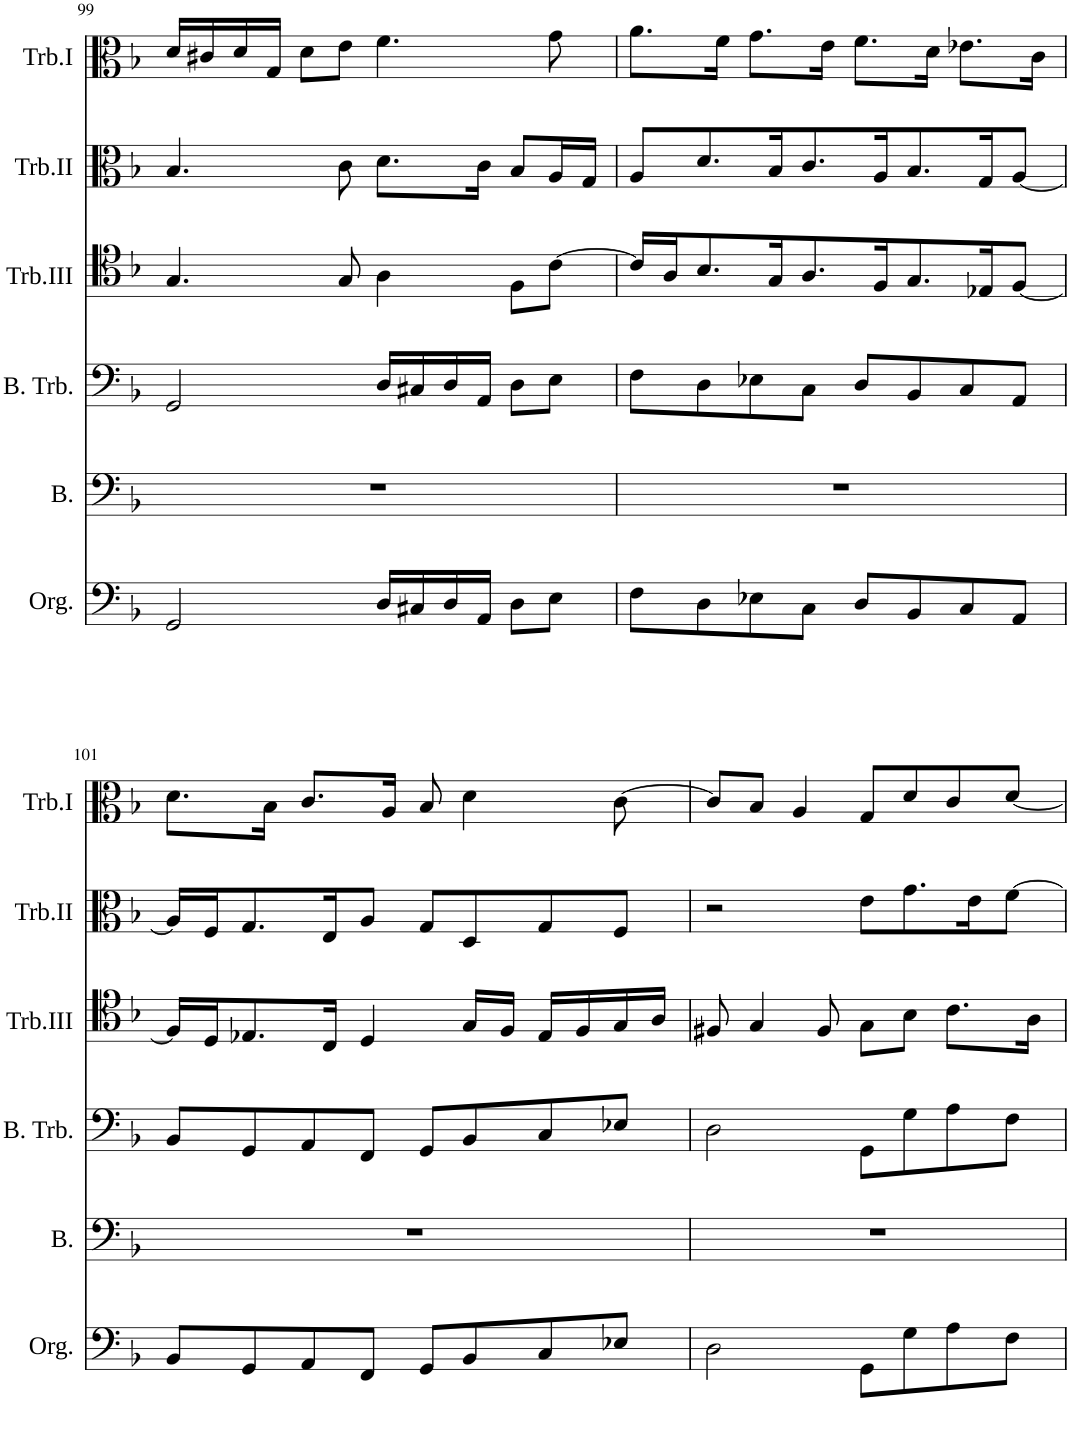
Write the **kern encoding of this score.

**kern	**kern	**kern	**kern	**kern	**kern
*part6	*part5	*part4	*part3	*part2	*part1
*staff6	*staff5	*staff4	*staff3	*staff2	*staff1
*I"Organ	*I"Bass	*I"Bass Trombone	*I"Trombone III	*I"Trombone II	*I"Trombone I
*I'Org.	*I'B.	*I'B. Trb.	*I'Trb.III	*I'Trb.II	*I'Trb.I
!!LO:PB:g=z
*clefF4	*clefF4	*clefF4	*clefC4	*clefC3	*clefC3
*k[b-]	*k[b-]	*k[b-]	*k[b-]	*k[b-]	*k[b-]
*M4/4	*M4/4	*M4/4	*M4/4	*M4/4	*M4/4
*met(c)	*met(c)	*met(c)	*met(c)	*met(c)	*met(c)
=99	=99	=99	=99	=99	=99
2GG/	1r	2GG/	4.G/	4.B-/	16d/LL
.	.	.	.	.	16c#X/
.	.	.	.	.	16d/
.	.	.	.	.	16G/JJ
.	.	.	.	.	8d\L
.	.	.	8G/	8c\	8e\J
16D/LL	.	16D/LL	4A\	8.d\L	4.f\
16C#X/	.	16C#X/	.	.	.
16D/	.	16D/	.	.	.
16AA/JJ	.	16AA/JJ	.	16c\Jk	.
8D\L	.	8D\L	8F\L	8B-/L	.
8E\J	.	8E\J	[8c\J	16A/L	8g\
.	.	.	.	16G/JJ	.
=100	=100	=100	=100	=100	=100
8F\L	1r	8F\L	16c/LL]	8A/L	8.a\L
.	.	.	16A/J	.	.
8D\	.	8D\	8.B-/	8.d/	.
.	.	.	.	.	16f\Jk
8E-X\	.	8E-X\	.	.	8.g\L
.	.	.	16G/K	16B-/K	.
8C\J	.	8C\J	8.A/	8.c/	.
.	.	.	.	.	16e\Jk
8D/L	.	8D/L	.	.	8.f\L
.	.	.	16F/K	16A/K	.
8BB-/	.	8BB-/	8.G/	8.B-/	.
.	.	.	.	.	16d\Jk
8C/	.	8C/	.	.	8.e-X\L
.	.	.	16E-X/K	16G/K	.
8AA/J	.	8AA/J	[8F/J	[8A/J	.
.	.	.	.	.	16c\Jk
!!LO:LB:g=z
=101	=101	=101	=101	=101	=101
8BB-/L	1r	8BB-/L	16F/LL]	16A/LL]	8.d\L
.	.	.	16D/J	16F/J	.
8GG/	.	8GG/	8.E-X/	8.G/	.
.	.	.	.	.	16B-\Jk
8AA/	.	8AA/	.	.	8.c/L
.	.	.	16C/Jk	16E/K	.
8FF/J	.	8FF/J	4D/	8A/J	.
.	.	.	.	.	16A/Jk
8GG/L	.	8GG/L	.	8G/L	8B-/
8BB-/	.	8BB-/	16G/LL	8D/	4d\
.	.	.	16F/JJ	.	.
8C/	.	8C/	16E-/LL	8G/	.
.	.	.	16F/	.	.
8E-X/J	.	8E-X/J	16G/	8F/J	[8c\
.	.	.	16A/JJ	.	.
=102	=102	=102	=102	=102	=102
2D\	1r	2D\	8F#X/	2r	8c/L]
.	.	.	4G/	.	8B-/J
.	.	.	.	.	4A/
.	.	.	8F#/	.	.
8GG\L	.	8GG\L	8G\L	8e\L	8G/L
8G\	.	8G\	8B-\J	8.g\	8d/
8A\	.	8A\	8.c\L	.	8c/
.	.	.	.	16e\K	.
8F\J	.	8F\J	.	[8f\J	[8d/J
.	.	.	16A\Jk	.	.
=	=	=	=	=	=
*-	*-	*-	*-	*-	*-
